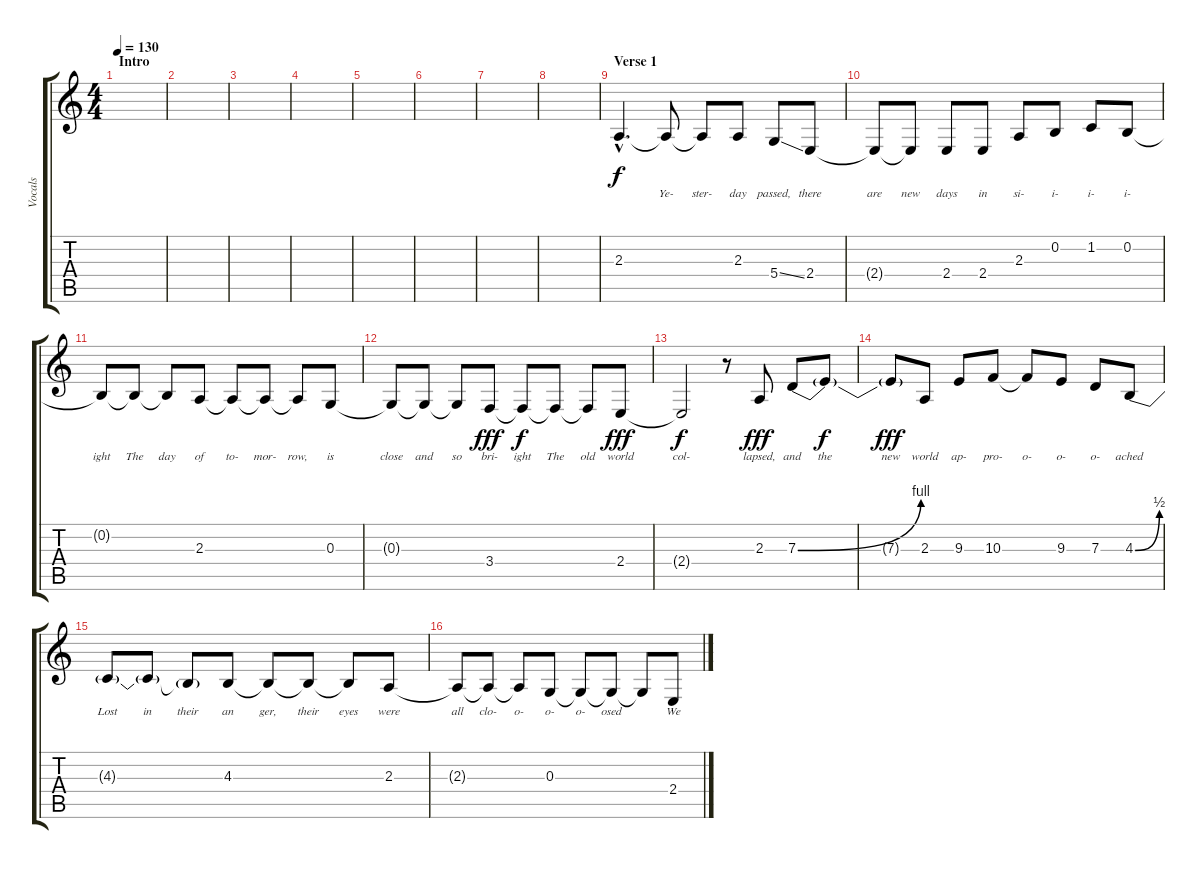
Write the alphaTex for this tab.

\track ("Vocals" "Vocals") {instrument oboe}
\staff {score tabs}
\tuning (E4 B3 G3 D3 A2 E2) {hide}
\ts (4 4)
\section ("" "Intro")
\tempo 130
\clef g2
\ks c
|
|
|
|
|
|
|
|
\section ("" "Verse 1")
2.3{hac}.4{d lyrics (0 "") lyrics (1 "") lyrics (2 "") lyrics (3 "") lyrics (4 "")} 2.3{t}.8{lyrics (0 "Ye-") lyrics (1 "") lyrics (2 "") lyrics (3 "") lyrics (4 "")} 2.3{t}.8{lyrics (0 "ster-") lyrics (1 "") lyrics (2 "") lyrics (3 "") lyrics (4 "")} 2.3.8{lyrics (0 "day") lyrics (1 "") lyrics (2 "") lyrics (3 "") lyrics (4 "")} 5.4{ss}.8{lyrics (0 "passed,") lyrics (1 "") lyrics (2 "") lyrics (3 "") lyrics (4 "")} 2.4.8{lyrics (0 "there") lyrics (1 "") lyrics (2 "") lyrics (3 "") lyrics (4 "")} |
2.4{t}.8{lyrics (0 "are") lyrics (1 "") lyrics (2 "") lyrics (3 "") lyrics (4 "")} 2.4{t}.8{lyrics (0 "new") lyrics (1 "") lyrics (2 "") lyrics (3 "") lyrics (4 "")} 2.4.8{lyrics (0 "days") lyrics (1 "") lyrics (2 "") lyrics (3 "") lyrics (4 "")} 2.4.8{lyrics (0 "in") lyrics (1 "") lyrics (2 "") lyrics (3 "") lyrics (4 "")} 2.3.8{lyrics (0 "si-") lyrics (1 "") lyrics (2 "") lyrics (3 "") lyrics (4 "")} 0.2.8{lyrics (0 "i-") lyrics (1 "") lyrics (2 "") lyrics (3 "") lyrics (4 "")} 1.2.8{lyrics (0 "i-") lyrics (1 "") lyrics (2 "") lyrics (3 "") lyrics (4 "")} 0.2.8{lyrics (0 "i-") lyrics (1 "") lyrics (2 "") lyrics (3 "") lyrics (4 "")} |
0.2{t}.8{lyrics (0 "ight") lyrics (1 "") lyrics (2 "") lyrics (3 "") lyrics (4 "")} 0.2{t}.8{lyrics (0 "The") lyrics (1 "") lyrics (2 "") lyrics (3 "") lyrics (4 "")} 0.2{t}.8{lyrics (0 "day") lyrics (1 "") lyrics (2 "") lyrics (3 "") lyrics (4 "")} 2.3.8{lyrics (0 "of") lyrics (1 "") lyrics (2 "") lyrics (3 "") lyrics (4 "")} 2.3{t}.8{lyrics (0 "to-") lyrics (1 "") lyrics (2 "") lyrics (3 "") lyrics (4 "")} 2.3{t}.8{lyrics (0 "mor-") lyrics (1 "") lyrics (2 "") lyrics (3 "") lyrics (4 "")} 2.3{t}.8{lyrics (0 "row,") lyrics (1 "") lyrics (2 "") lyrics (3 "") lyrics (4 "")} 0.3.8{lyrics (0 "is") lyrics (1 "") lyrics (2 "") lyrics (3 "") lyrics (4 "")} |
0.3{t}.8{lyrics (0 "close") lyrics (1 "") lyrics (2 "") lyrics (3 "") lyrics (4 "") dy f} 0.3{t}.8{lyrics (0 "and") lyrics (1 "") lyrics (2 "") lyrics (3 "") lyrics (4 "")} 0.3{t}.8{lyrics (0 "so") lyrics (1 "") lyrics (2 "") lyrics (3 "") lyrics (4 "")} 3.4.8{lyrics (0 "bri-") lyrics (1 "") lyrics (2 "") lyrics (3 "") lyrics (4 "") dy fff} 3.4{t}.8{lyrics (0 "ight") lyrics (1 "") lyrics (2 "") lyrics (3 "") lyrics (4 "") dy f} 3.4{t}.8{lyrics (0 "The") lyrics (1 "") lyrics (2 "") lyrics (3 "") lyrics (4 "")} 3.4{t}.8{lyrics (0 "old") lyrics (1 "") lyrics (2 "") lyrics (3 "") lyrics (4 "")} 2.4.8{lyrics (0 "world") lyrics (1 "") lyrics (2 "") lyrics (3 "") lyrics (4 "") dy fff} |
2.4{t}.2{lyrics (0 "col-") lyrics (1 "") lyrics (2 "") lyrics (3 "") lyrics (4 "") dy f} r.8 2.3.8{lyrics (0 "lapsed,") lyrics (1 "") lyrics (2 "") lyrics (3 "") lyrics (4 "") dy fff} 7.3{be (bend 0 0 60 4)}.8{lyrics (0 "and") lyrics (1 "") lyrics (2 "") lyrics (3 "") lyrics (4 "")} 7.3{t}.8{lyrics (0 "the") lyrics (1 "") lyrics (2 "") lyrics (3 "") lyrics (4 "") dy f} |
7.3{t}.8{lyrics (0 "new") lyrics (1 "") lyrics (2 "") lyrics (3 "") lyrics (4 "") dy fff} 2.3.8{lyrics (0 "world") lyrics (1 "") lyrics (2 "") lyrics (3 "") lyrics (4 "")} 9.3.8{lyrics (0 "ap-") lyrics (1 "") lyrics (2 "") lyrics (3 "") lyrics (4 "")} 10.3.8{lyrics (0 "pro-") lyrics (1 "") lyrics (2 "") lyrics (3 "") lyrics (4 "")} 10.3{t}.8{lyrics (0 "o-") lyrics (1 "") lyrics (2 "") lyrics (3 "") lyrics (4 "")} 9.3.8{lyrics (0 "o-") lyrics (1 "") lyrics (2 "") lyrics (3 "") lyrics (4 "")} 7.3.8{lyrics (0 "o-") lyrics (1 "") lyrics (2 "") lyrics (3 "") lyrics (4 "")} 4.3{be (bend 0 0 60 2)}.8{lyrics (0 "ached") lyrics (1 "") lyrics (2 "") lyrics (3 "") lyrics (4 "")} |
4.3{t}.8{lyrics (0 "Lost") lyrics (1 "") lyrics (2 "") lyrics (3 "") lyrics (4 "")} 4.3{t}.8{lyrics (0 "in") lyrics (1 "") lyrics (2 "") lyrics (3 "") lyrics (4 "")} 4.3{t}.8{lyrics (0 "their") lyrics (1 "") lyrics (2 "") lyrics (3 "") lyrics (4 "")} 4.3.8{lyrics (0 "an") lyrics (1 "") lyrics (2 "") lyrics (3 "") lyrics (4 "")} 4.3{t}.8{lyrics (0 "ger,") lyrics (1 "") lyrics (2 "") lyrics (3 "") lyrics (4 "")} 4.3{t}.8{lyrics (0 "their") lyrics (1 "") lyrics (2 "") lyrics (3 "") lyrics (4 "")} 4.3{t}.8{lyrics (0 "eyes") lyrics (1 "") lyrics (2 "") lyrics (3 "") lyrics (4 "")} 2.3.8{lyrics (0 "were") lyrics (1 "") lyrics (2 "") lyrics (3 "") lyrics (4 "")} |
2.3{t}.8{lyrics (0 "all") lyrics (1 "") lyrics (2 "") lyrics (3 "") lyrics (4 "")} 2.3{t}.8{lyrics (0 "clo-") lyrics (1 "") lyrics (2 "") lyrics (3 "") lyrics (4 "")} 2.3{t}.8{lyrics (0 "o-") lyrics (1 "") lyrics (2 "") lyrics (3 "") lyrics (4 "")} 0.3.8{lyrics (0 "o-") lyrics (1 "") lyrics (2 "") lyrics (3 "") lyrics (4 "")} 0.3{t}.8{lyrics (0 "o-") lyrics (1 "") lyrics (2 "") lyrics (3 "") lyrics (4 "")} 0.3{t}.8{lyrics (0 "osed") lyrics (1 "") lyrics (2 "") lyrics (3 "") lyrics (4 "")} 0.3{t}.8{lyrics (0 "") lyrics (1 "") lyrics (2 "") lyrics (3 "") lyrics (4 "")} 2.4.8{lyrics (0 "We") lyrics (1 "") lyrics (2 "") lyrics (3 "") lyrics (4 "")}
